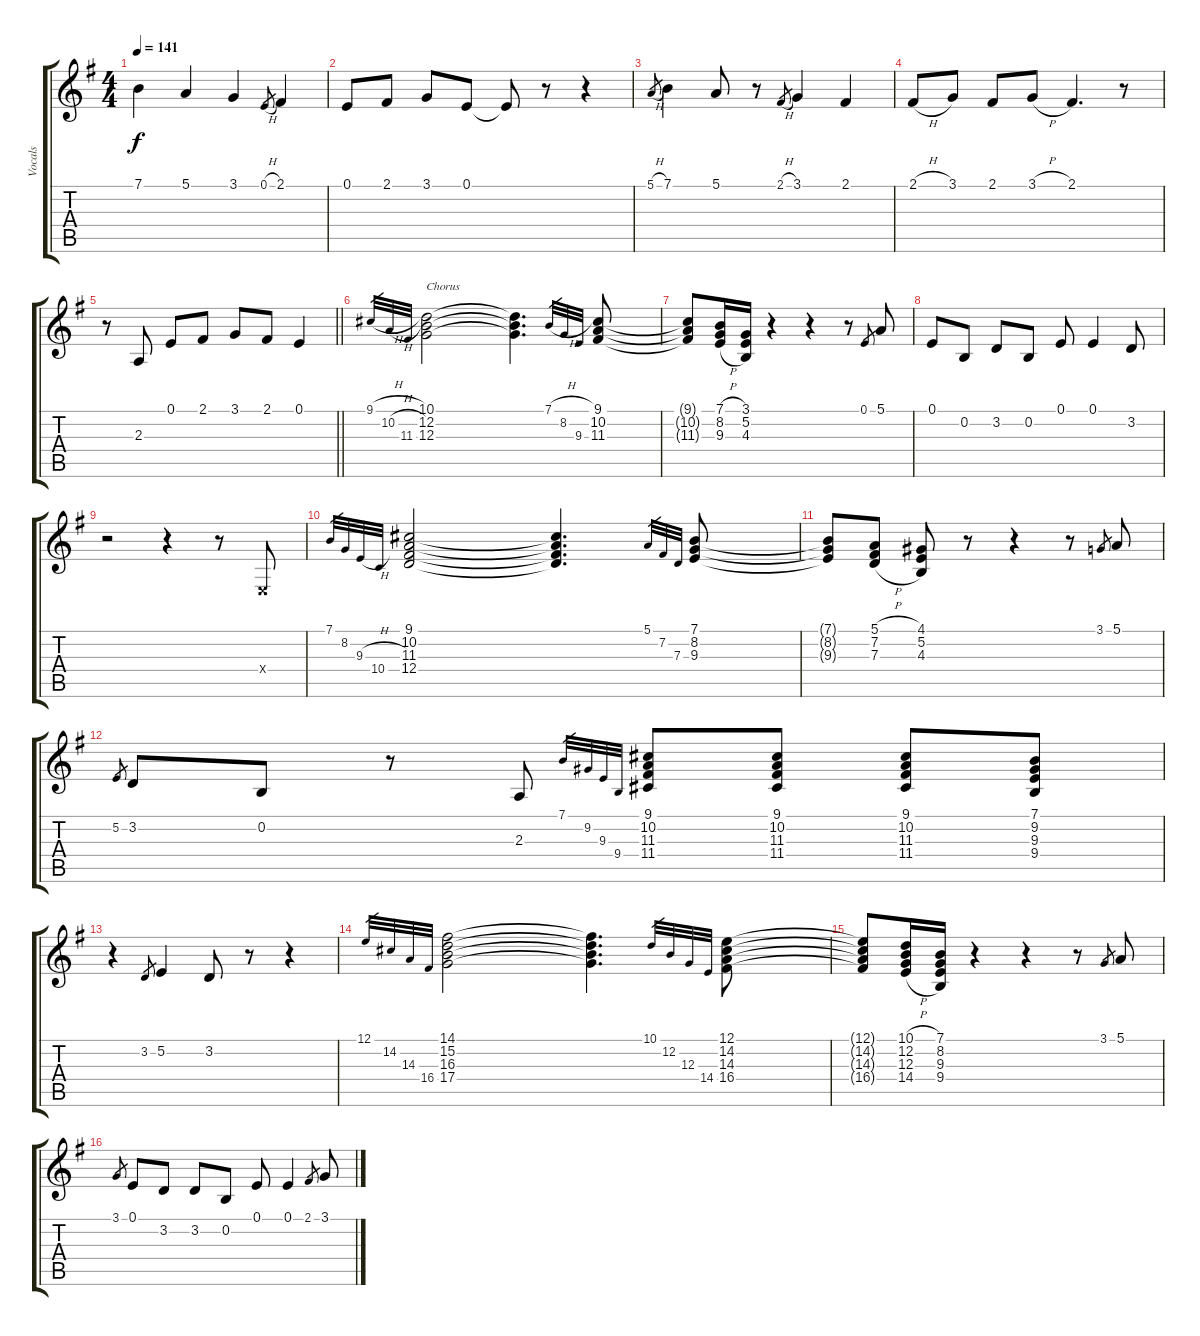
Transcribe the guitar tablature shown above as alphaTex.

\track ("Vocals" "Vocals") {instrument altosax}
\staff {score tabs}
\tuning (E4 B3 G3 D3 A2 E2) {hide}
\ts (4 4)
\tempo 141
\clef g2
\ks eminor
7.1.4{dy f} 5.1.4 3.1.4 0.1{h}.8{gr} 2.1.4 |
0.1.8 2.1.8 3.1.8 0.1.8 0.1{t}.8 r.8 r.4 |
5.1{h}.8{gr} 7.1.4 5.1.8 r.8 2.1{h}.8{gr} 3.1.4 2.1.4 |
2.1{h}.8 3.1.8 2.1.8 3.1{h}.8 2.1.4{d} r.8 |
\barLineRight lightlight
r.8 2.3.8 0.1.8 2.1.8 3.1.8 2.1.8 0.1.4 |
9.1{h}.32{gr} 10.2{h}.32{gr} 11.3.32{gr} (10.1 12.2 12.3).2{txt "Chorus"} (10.1{t} 12.2{t} 12.3{t}).4{d} 7.1{h}.32{gr} 8.2.32{gr} 9.3.32{gr} (9.1 10.2 11.3).8 |
(9.1{t} 10.2{t} 11.3{t}).8 (7.1{h} 8.2{h} 9.3{h}).16 (3.1 5.2 4.3).16 r.4 r.4 r.8 0.1.8{gr} 5.1.8 |
0.1.8 0.2.8 3.2.8 0.2.8 0.1.8 0.1.4 3.2.8 |
r.2 r.4 r.8 2.4{x}.8 |
7.1.32{gr} 8.2.32{gr} 9.3{h}.32{gr} 10.4.32{gr} (9.1 10.2 11.3 12.4).2 (9.1{t} 10.2{t} 11.3{t} 12.4{t}).4{d} 5.1.32{gr} 7.2.32{gr} 7.3.32{gr} (7.1 8.2 9.3).8 |
(7.1{t} 8.2{t} 9.3{t}).8 (5.1{h} 7.2{h} 7.3{h}).8 (4.1 5.2 4.3).8 r.8 r.4 r.8 3.1.8{gr} 5.1.8 |
5.2.8{gr} 3.2.8 0.2.8 r.8 2.3.8 7.1.32{gr} 9.2.32{gr} 9.3.32{gr} 9.4.32{gr} (9.1 10.2 11.3 11.4).8 (9.1 10.2 11.3 11.4).8 (9.1 10.2 11.3 11.4).8 (7.1 9.2 9.3 9.4).8 |
r.4 3.2.8{gr} 5.2.4 3.2.8 r.8 r.4 |
12.1.32{gr} 14.2.32{gr} 14.3.32{gr} 16.4.32{gr} (14.1 15.2 16.3 17.4).2 (14.1{t} 15.2{t} 16.3{t} 17.4{t}).4{d} 10.1.32{gr} 12.2.32{gr} 12.3.32{gr} 14.4.32{gr} (12.1 14.2 14.3 16.4).8 |
(12.1{t} 14.2{t} 14.3{t} 16.4{t}).8 (10.1{h} 12.2{h} 12.3{h} 14.4{h}).16 (7.1 8.2 9.3 9.4).16 r.4 r.4 r.8 3.1.8{gr} 5.1.8 |
3.1.8{gr} 0.1.8 3.2.8 3.2.8 0.2.8 0.1.8 0.1.4 2.1.8{gr} 3.1.8
